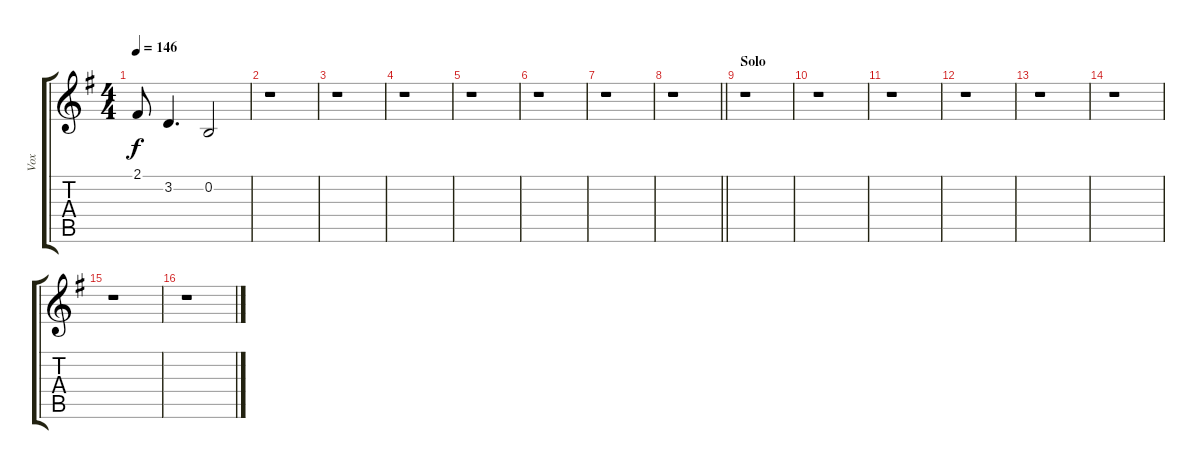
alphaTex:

\track ("Vox" "Vox") {mute instrument violin}
\staff {score tabs}
\tuning (E4 B3 G3 D3 A2 E2) {hide}
\ts (4 4)
\tempo 146
\clef g2
\ks g
2.1.8{dy f} 3.2.4{d} 0.2.2 |
r.1 |
r.1 |
r.1 |
r.1 |
r.1 |
r.1 |
\barLineRight lightlight
r.1 |
\section ("" "Solo")
r.1 |
r.1 |
r.1 |
r.1 |
r.1 |
r.1 |
r.1 |
r.1
